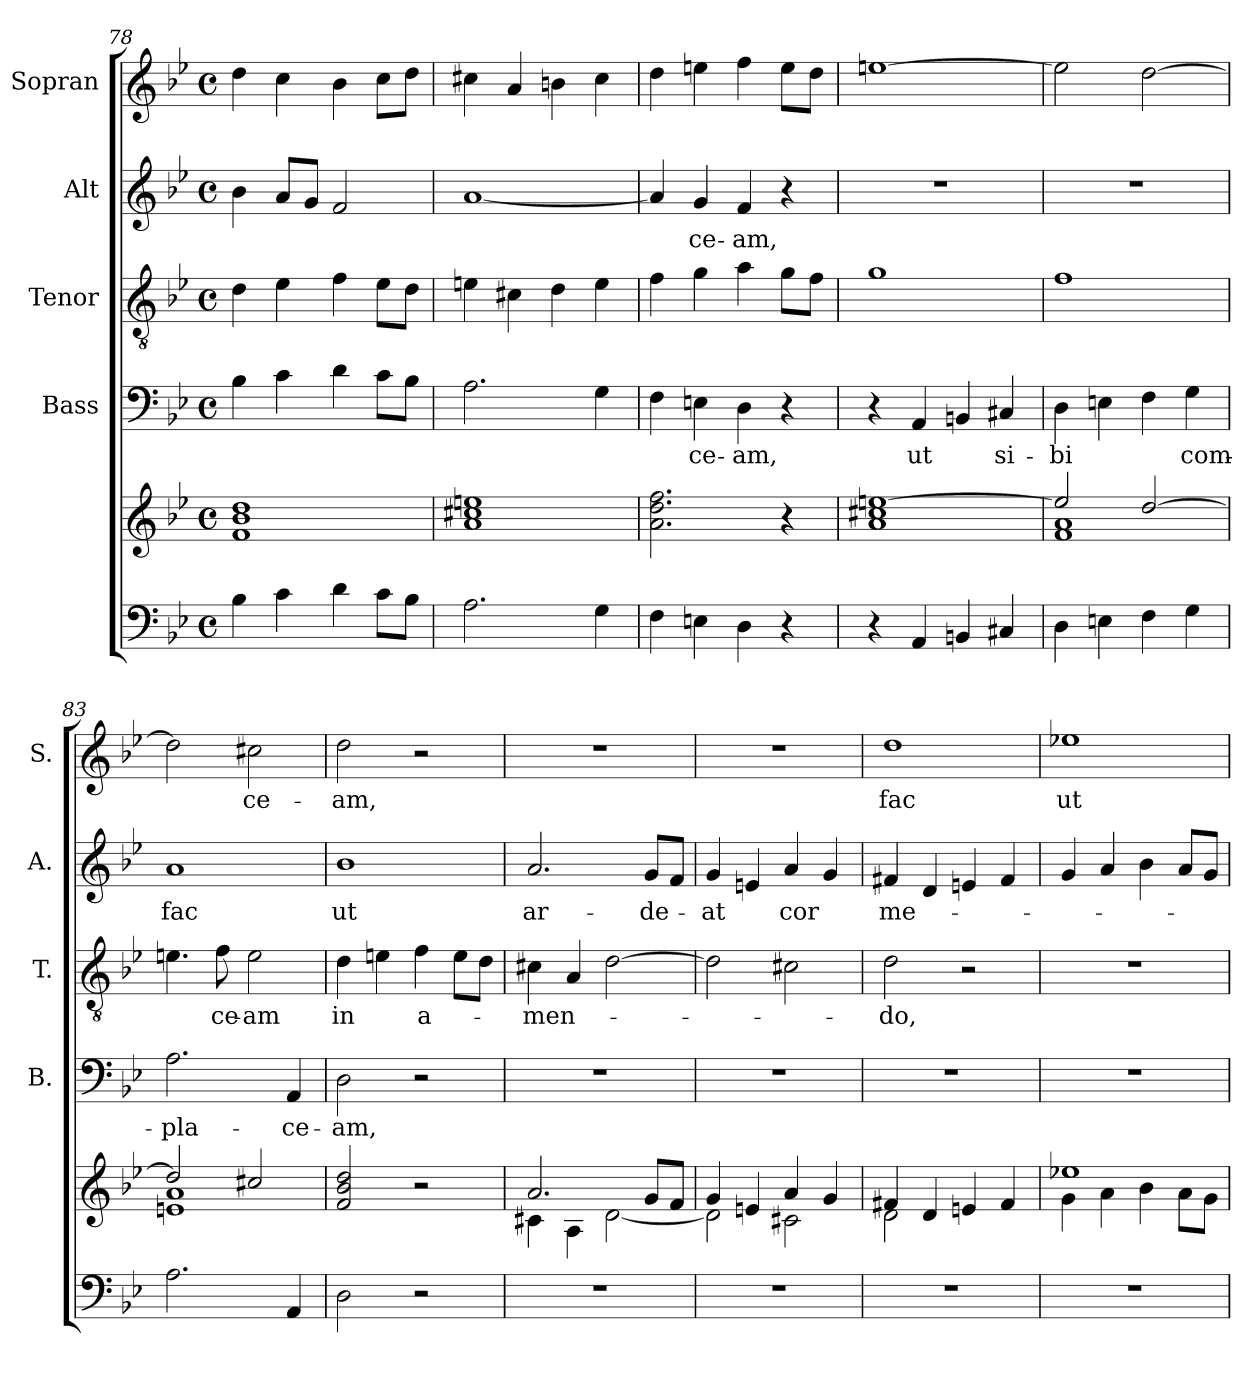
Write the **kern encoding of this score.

**kern	**kern	**kern	**text	**kern	**text	**kern	**text	**kern	**text
*part5	*part5	*part4	*part4	*part3	*part3	*part2	*part2	*part1	*part1
*staff6	*staff5	*staff4	*staff4	*staff3	*staff3	*staff2	*staff2	*staff1	*staff1
*	*	*I"Bass	*	*I"Tenor	*	*I"Alt	*	*I"Sopran	*
*	*	*I'B.	*	*I'T.	*	*I'A.	*	*I'S.	*
!!LO:LB:g=z
*clefF4	*clefG2	*clefF4	*	*clefGv2	*	*clefG2	*	*clefG2	*
*k[b-e-]	*k[b-e-]	*k[b-e-]	*	*k[b-e-]	*	*k[b-e-]	*	*k[b-e-]	*
*B-:	*B-:	*B-:	*	*B-:	*	*B-:	*	*B-:	*
*M4/4	*M4/4	*M4/4	*	*M4/4	*	*M4/4	*	*M4/4	*
*met(c)	*met(c)	*met(c)	*	*met(c)	*	*met(c)	*	*met(c)	*
=78	=78	=78	=78	=78	=78	=78	=78	=78	=78
4B-\	1f 1b- 1dd	4B-\	.	4d\	.	4b-\	.	4dd\	.
4c\	.	4c\	.	4e-\	.	8a/L	.	4cc\	.
.	.	.	.	.	.	8g/J	.	.	.
4d\	.	4d\	.	4f\	.	2f/	.	4b-\	.
8c\L	.	8c\L	.	8e-\L	.	.	.	8cc\L	.
8B-\J	.	8B-\J	.	8d\J	.	.	.	8dd\J	.
=79	=79	=79	=79	=79	=79	=79	=79	=79	=79
2.A\	1a 1cc#X 1een	2.A\	.	4en\	.	[1a	.	4cc#X\	.
.	.	.	.	4c#X\	.	.	.	4a/	.
.	.	.	.	4d\	.	.	.	4bn\	.
4G\	.	4G\	.	4e\	.	.	.	4cc#\	.
=80	=80	=80	=80	=80	=80	=80	=80	=80	=80
4F\	2.a\ 2.dd\ 2.ff\	4F\	.	4f\	.	4a/]	.	4dd\	.
!	!	!	!LO:LY:b	!	!	!	!LO:LY:b	!	!
4En\	.	4En\	-ce-	4g\	.	4g/	-ce-	4een\	.
!	!	!	!LO:LY:b	!	!	!	!LO:LY:b	!	!
4D\	.	4D\	-am,	4a\	.	4f/	-am,	4ff\	.
4r	4r	4r	.	8g\L	.	4r	.	8ee\L	.
.	.	.	.	8f\J	.	.	.	8dd\J	.
=81	=81	=81	=81	=81	=81	=81	=81	=81	=81
*	*^	*	*	*	*	*	*	*	*
4r	1cc#X [>1een	1a	4r	.	1g	.	1r	.	[1een	.
!	!	!	!	!LO:LY:b	!	!	!	!	!	!
4AA/	.	.	4AA/	ut	.	.	.	.	.	.
4BBn/	.	.	4BBn/	.	.	.	.	.	.	.
!	!	!	!	!LO:LY:b	!	!	!	!	!	!
4C#X/	.	.	4C#X/	si-	.	.	.	.	.	.
=82	=82	=82	=82	=82	=82	=82	=82	=82	=82	=82
!	!	!	!	!LO:LY:b	!	!	!	!	!	!
4D\	2ee/]	1f 1a	4D\	-bi	1f	.	1r	.	2ee\]	.
4En\	.	.	4En\	.	.	.	.	.	.	.
4F\	[>2dd/	.	4F\	.	.	.	.	.	[2dd\	.
!	!	!	!	!LO:LY:b	!	!	!	!	!	!
4G\	.	.	4G\	com-	.	.	.	.	.	.
=83	=83	=83	=83	=83	=83	=83	=83	=83	=83	=83
!	!	!	!	!LO:LY:b	!	!	!	!LO:LY:b	!	!
2.A\	2dd/]	1en 1a	2.A\	-pla-	4.en\	.	1a	fac	2dd\]	.
!	!	!	!	!	!	!LO:LY:b	!	!	!	!
.	.	.	.	.	8f\	-ce-	.	.	.	.
!	!	!	!	!	!	!LO:LY:b	!	!	!	!LO:LY:b
.	2cc#X/	.	.	.	2e\	-am	.	.	2cc#X\	-ce-
!	!	!	!	!LO:LY:b	!	!	!	!	!	!
4AA/	.	.	4AA/	-ce-	.	.	.	.	.	.
*	*v	*v	*	*	*	*	*	*	*	*
!!LO:PB:g=z
=84	=84	=84	=84	=84	=84	=84	=84	=84	=84
!	!	!	!LO:LY:b	!	!LO:LY:b	!	!LO:LY:b	!	!LO:LY:b
2D\	2f/ 2b-/ 2dd/	2D\	-am,	4d\	in	1b-	ut	2dd\	-am,
.	.	.	.	4en\	.	.	.	.	.
!	!	!	!	!	!LO:LY:b	!	!	!	!
2r	2r	2r	.	4f\	a-	.	.	2r	.
.	.	.	.	8e\L	.	.	.	.	.
.	.	.	.	8d\J	.	.	.	.	.
=85	=85	=85	=85	=85	=85	=85	=85	=85	=85
*	*^	*	*	*	*	*	*	*	*
!	!	!	!	!	!	!LO:LY:b	!	!LO:LY:b	!	!
1r	2.a/	4c#X\	1r	.	4c#X\	-men-	2.a/	ar-	1r	.
.	.	4A\	.	.	4A/	.	.	.	.	.
.	.	[<2d\	.	.	[2d\	.	.	.	.	.
!	!	!	!	!	!	!	!	!LO:LY:b	!	!
.	8g/L	.	.	.	.	.	8g/L	-de-	.	.
.	8f/J	.	.	.	.	.	8f/J	.	.	.
=86	=86	=86	=86	=86	=86	=86	=86	=86	=86	=86
!	!	!	!	!	!	!	!	!LO:LY:b	!	!
1r	4g/	2d\]	1r	.	2d\]	.	4g/	-at	1r	.
.	4en/	.	.	.	.	.	4en/	.	.	.
!	!	!	!	!	!	!	!	!LO:LY:b	!	!
.	4a/	2c#X\	.	.	2c#X\	.	4a/	cor	.	.
.	4g/	.	.	.	.	.	4g/	.	.	.
=87	=87	=87	=87	=87	=87	=87	=87	=87	=87	=87
!	!	!	!	!	!	!LO:LY:b	!	!LO:LY:b	!	!LO:LY:b
1r	4f#X/	2d\	1r	.	2d\	-do,	4f#X/	me-	1dd	fac
.	4d/	.	.	.	.	.	4d/	.	.	.
.	4en/	2ryy	.	.	2r	.	4en/	.	.	.
.	4f#/	.	.	.	.	.	4f#/	.	.	.
=88	=88	=88	=88	=88	=88	=88	=88	=88	=88	=88
!	!	!	!	!	!	!	!	!	!	!LO:LY:b
1r	1ee-X	4g\	1r	.	1r	.	4g/	.	1ee-X	ut
.	.	4a\	.	.	.	.	4a/	.	.	.
.	.	4b-\	.	.	.	.	4b-\	.	.	.
.	.	8a\L	.	.	.	.	8a/L	.	.	.
.	.	8g\J	.	.	.	.	8g/J	.	.	.
*	*v	*v	*	*	*	*	*	*	*	*
=	=	=	=	=	=	=	=	=	=
*-	*-	*-	*-	*-	*-	*-	*-	*-	*-
